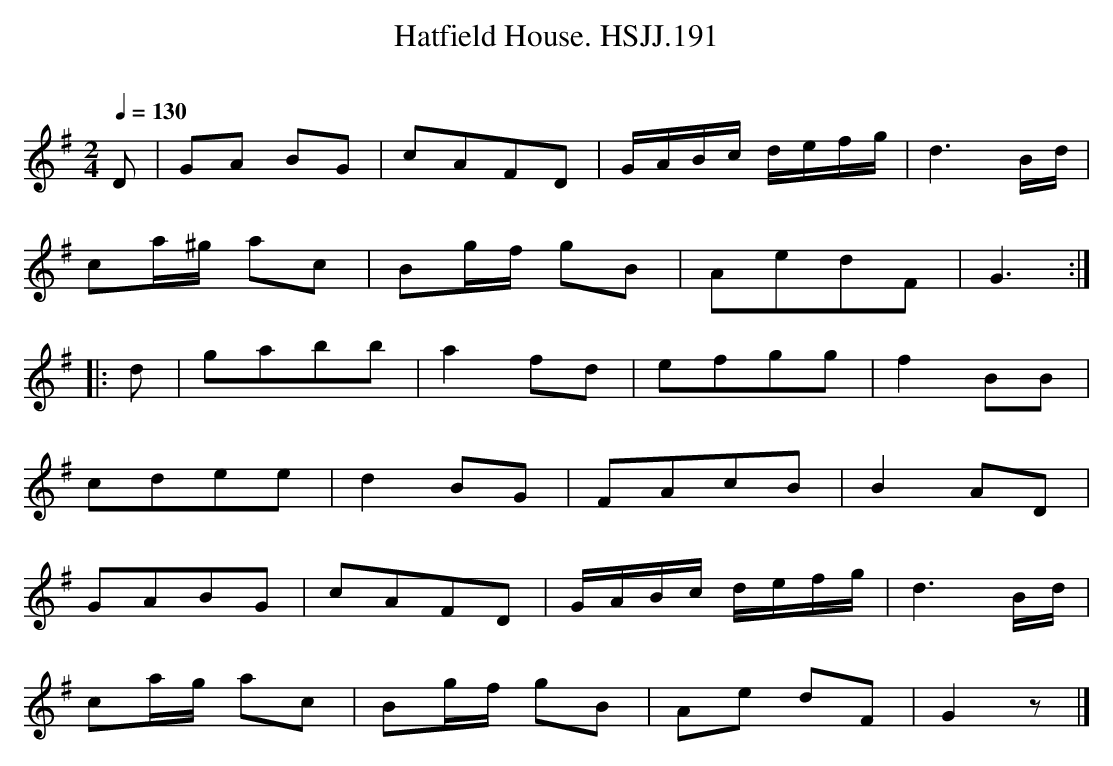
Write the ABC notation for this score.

X:1
T:Hatfield House. HSJJ.191
M:2/4
L:1/16
Q:1/4=130
O:
K:G
D2|G2A2 B2G2|c2A2F2D2|GABc defg|d6Bd|
c2a^g a2c2|B2gf g2B2|A2e2d2F2|G6:|
|:d2|g2a2b2b2|a4f2d2|e2f2g2g2|f4B2B2|
c2d2e2e2|d4B2G2|F2A2c2B2|B4A2D2|
G2A2B2G2|c2A2F2D2|GABc defg|d6Bd|
c2ag a2c2|B2gf g2B2|A2e2 d2F2|G4z2|]
